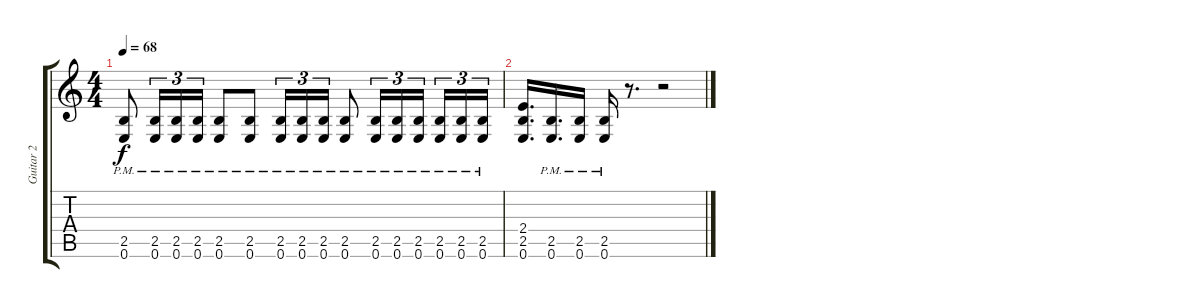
\track ("Guitar 2" "Guitar 2") {instrument distortionguitar}
\staff {score tabs}
\tuning (E4 B3 G3 D3 A2 E2) {hide}
\ts (4 4)
\tempo 68
\clef g2
\ks c
(2.5{pm} 0.6{pm}).8{dy f} (2.5{pm} 0.6{pm}).16{tu (3 2)} (2.5{pm} 0.6{pm}).16{tu (3 2)} (2.5{pm} 0.6{pm}).16{tu (3 2)} (2.5{pm} 0.6{pm}).8 (2.5{pm} 0.6{pm}).8 (2.5{pm} 0.6{pm}).16{tu (3 2)} (2.5{pm} 0.6{pm}).16{tu (3 2)} (2.5{pm} 0.6{pm}).16{tu (3 2)} (2.5{pm} 0.6{pm}).8 (2.5{pm} 0.6{pm}).16{tu (3 2)} (2.5{pm} 0.6{pm}).16{tu (3 2)} (2.5{pm} 0.6{pm}).16{tu (3 2) beam splitsecondary} (2.5{pm} 0.6{pm}).16{tu (3 2)} (2.5{pm} 0.6{pm}).16{tu (3 2)} (2.5{pm} 0.6{pm}).16{tu (3 2)} |
(2.4 2.5 0.6).16{d} (2.5{pm} 0.6{pm}).16{d} (2.5{pm} 0.6{pm}).16 (2.5{pm} 0.6{pm}).16 r.8{d} r.2
